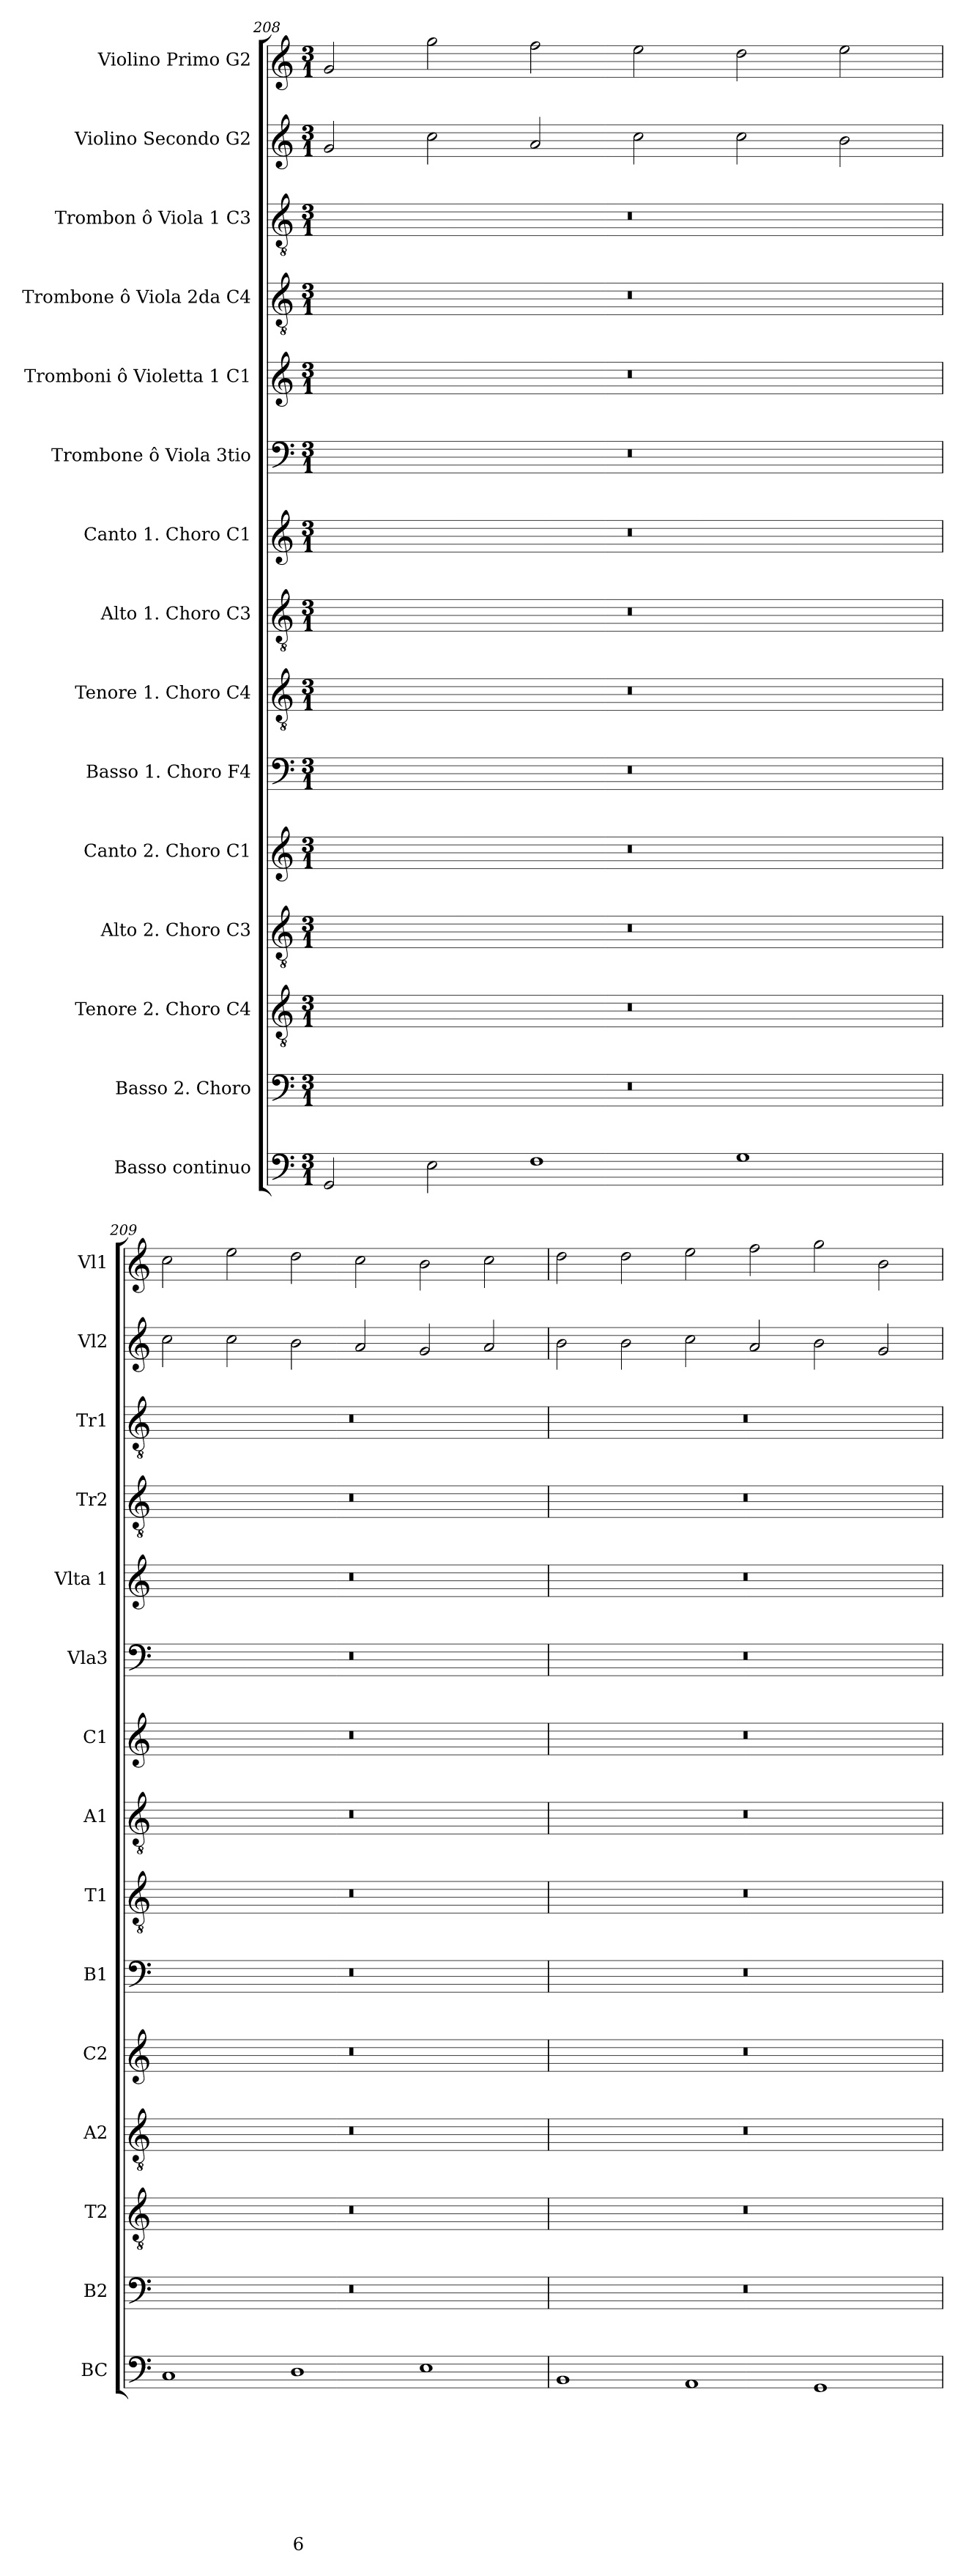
**kern	**text	**text	**text	**text	**text	**text	**text	**text	**text	**kern	**kern	**kern	**kern	**kern	**kern	**kern	**kern	**kern	**kern	**kern	**kern	**kern	**kern
*part15	*part15	*part15	*part15	*part15	*part15	*part15	*part15	*part15	*part15	*part14	*part13	*part12	*part11	*part10	*part9	*part8	*part7	*part6	*part5	*part4	*part3	*part2	*part1
*staff15	*staff15	*staff15	*staff15	*staff15	*staff15	*staff15	*staff15	*staff15	*staff15	*staff14	*staff13	*staff12	*staff11	*staff10	*staff9	*staff8	*staff7	*staff6	*staff5	*staff4	*staff3	*staff2	*staff1
*I"Basso continuo	*	*	*	*	*	*	*	*	*	*I"Basso 2. Choro	*I"Tenore 2. Choro C4	*I"Alto 2. Choro C3	*I"Canto 2. Choro  C1	*I"Basso 1. Choro F4	*I"Tenore 1. Choro C4	*I"Alto 1. Choro C3	*I"Canto 1. Choro  C1	*I"Trombone ô Viola 3tio	*I"Tromboni ô Violetta 1 C1	*I"Trombone ô Viola 2da C4	*I"Trombon ô Viola 1 C3	*I"Violino Secondo G2	*I"Violino Primo G2
*I'BC	*	*	*	*	*	*	*	*	*	*I'B2	*I'T2	*I'A2	*I'C2	*I'B1	*I'T1	*I'A1	*I'C1	*I'Vla3	*I'Vlta 1	*I'Tr2	*I'Tr1	*I'Vl2	*I'Vl1
*clefF4	*	*	*	*	*	*	*	*	*	*clefF4	*clefGv2	*clefGv2	*clefG2	*clefF4	*clefGv2	*clefGv2	*clefG2	*clefF4	*clefG2	*clefGv2	*clefGv2	*clefG2	*clefG2
*k[]	*	*	*	*	*	*	*	*	*	*k[]	*k[]	*k[]	*k[]	*k[]	*k[]	*k[]	*k[]	*k[]	*k[]	*k[]	*k[]	*k[]	*k[]
*C:	*	*	*	*	*	*	*	*	*	*C:	*C:	*C:	*C:	*C:	*C:	*C:	*C:	*C:	*C:	*C:	*C:	*C:	*C:
*M3/1	*	*	*	*	*	*	*	*	*	*M3/1	*M3/1	*M3/1	*M3/1	*M3/1	*M3/1	*M3/1	*M3/1	*M3/1	*M3/1	*M3/1	*M3/1	*M3/1	*M3/1
=208	=208	=208	=208	=208	=208	=208	=208	=208	=208	=208	=208	=208	=208	=208	=208	=208	=208	=208	=208	=208	=208	=208	=208
2GG/	.	.	.	.	.	.	.	.	.	0.r	0.r	0.r	0.r	0.r	0.r	0.r	0.r	0.r	0.r	0.r	0.r	2g/	2g/
2E\	.	.	.	.	.	.	.	.	.	.	.	.	.	.	.	.	.	.	.	.	.	2cc\	2gg\
1F	.	.	.	.	.	.	.	.	.	.	.	.	.	.	.	.	.	.	.	.	.	2a/	2ff\
.	.	.	.	.	.	.	.	.	.	.	.	.	.	.	.	.	.	.	.	.	.	2cc\	2ee\
1G	.	.	.	.	.	.	.	.	.	.	.	.	.	.	.	.	.	.	.	.	.	2cc\	2dd\
.	.	.	.	.	.	.	.	.	.	.	.	.	.	.	.	.	.	.	.	.	.	2b\	2ee\
=209	=209	=209	=209	=209	=209	=209	=209	=209	=209	=209	=209	=209	=209	=209	=209	=209	=209	=209	=209	=209	=209	=209	=209
1C	.	.	.	.	.	.	.	.	.	0.r	0.r	0.r	0.r	0.r	0.r	0.r	0.r	0.r	0.r	0.r	0.r	2cc\	2cc\
.	.	.	.	.	.	.	.	.	.	.	.	.	.	.	.	.	.	.	.	.	.	2cc\	2ee\
!	!	!	!	!	!	!	!	!	!LO:LY:b	!	!	!	!	!	!	!	!	!	!	!	!	!	!
1D	.	.	.	.	.	.	.	.	6	.	.	.	.	.	.	.	.	.	.	.	.	2b\	2dd\
.	.	.	.	.	.	.	.	.	.	.	.	.	.	.	.	.	.	.	.	.	.	2a/	2cc\
1E	.	.	.	.	.	.	.	.	.	.	.	.	.	.	.	.	.	.	.	.	.	2g/	2b\
.	.	.	.	.	.	.	.	.	.	.	.	.	.	.	.	.	.	.	.	.	.	2a/	2cc\
=210	=210	=210	=210	=210	=210	=210	=210	=210	=210	=210	=210	=210	=210	=210	=210	=210	=210	=210	=210	=210	=210	=210	=210
1BB	.	.	.	.	.	.	.	.	.	0.r	0.r	0.r	0.r	0.r	0.r	0.r	0.r	0.r	0.r	0.r	0.r	2b\	2dd\
.	.	.	.	.	.	.	.	.	.	.	.	.	.	.	.	.	.	.	.	.	.	2b\	2dd\
1AA	.	.	.	.	.	.	.	.	.	.	.	.	.	.	.	.	.	.	.	.	.	2cc\	2ee\
.	.	.	.	.	.	.	.	.	.	.	.	.	.	.	.	.	.	.	.	.	.	2a/	2ff\
1GG	.	.	.	.	.	.	.	.	.	.	.	.	.	.	.	.	.	.	.	.	.	2b\	2gg\
.	.	.	.	.	.	.	.	.	.	.	.	.	.	.	.	.	.	.	.	.	.	2g/	2b\
=	=	=	=	=	=	=	=	=	=	=	=	=	=	=	=	=	=	=	=	=	=	=	=
*-	*-	*-	*-	*-	*-	*-	*-	*-	*-	*-	*-	*-	*-	*-	*-	*-	*-	*-	*-	*-	*-	*-	*-
